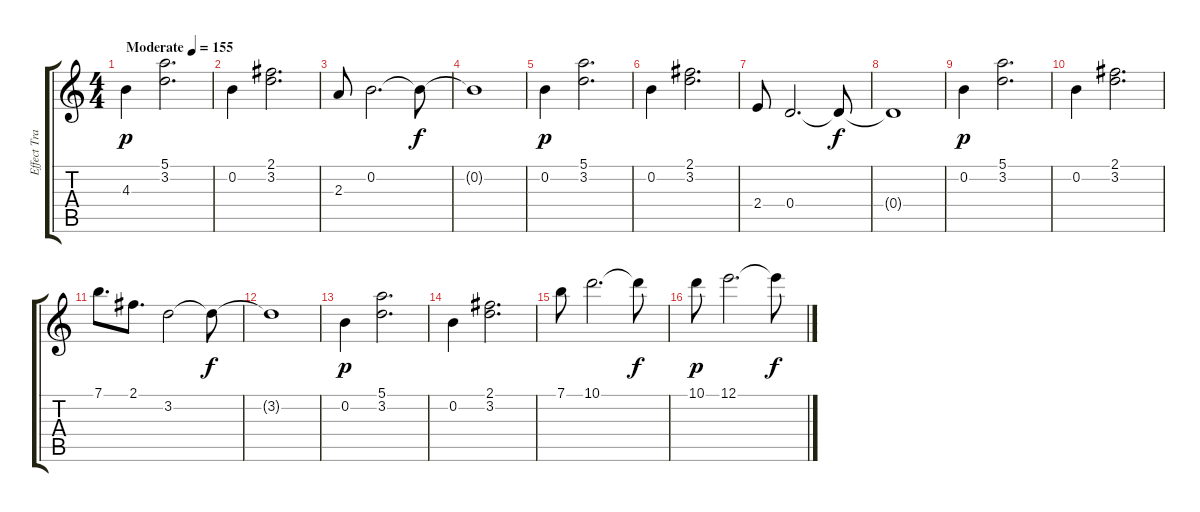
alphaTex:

\track ("Effect Track" "Effect Tra") {instrument acousticguitarsteel}
\staff {score tabs}
\tuning (E4 B3 G3 D3 A2 E2) {hide}
\ts (4 4)
\tempo (155 "Moderate")
\clef g2
\ks c
4.3.4{dy p instrument acousticguitarsteel} (5.1 3.2).2{d} |
0.2.4 (2.1 3.2).2{d} |
2.3.8 0.2.2{d} 0.2{t}.8{dy f} |
0.2{t}.1 |
0.2.4{dy p} (5.1 3.2).2{d} |
0.2.4 (2.1 3.2).2{d} |
2.4.8 0.4.2{d} 0.4{t}.8{dy f} |
0.4{t}.1 |
0.2.4{dy p} (5.1 3.2).2{d} |
0.2.4 (2.1 3.2).2{d} |
7.1.8{d} 2.1.8{d} 3.2.2 3.2{t}.8{dy f} |
3.2{t}.1 |
0.2.4{dy p} (5.1 3.2).2{d} |
0.2.4 (2.1 3.2).2{d} |
7.1.8 10.1.2{d} 10.1{t}.8{dy f} |
10.1.8{dy p} 12.1.2{d} 12.1{t}.8{dy f}
